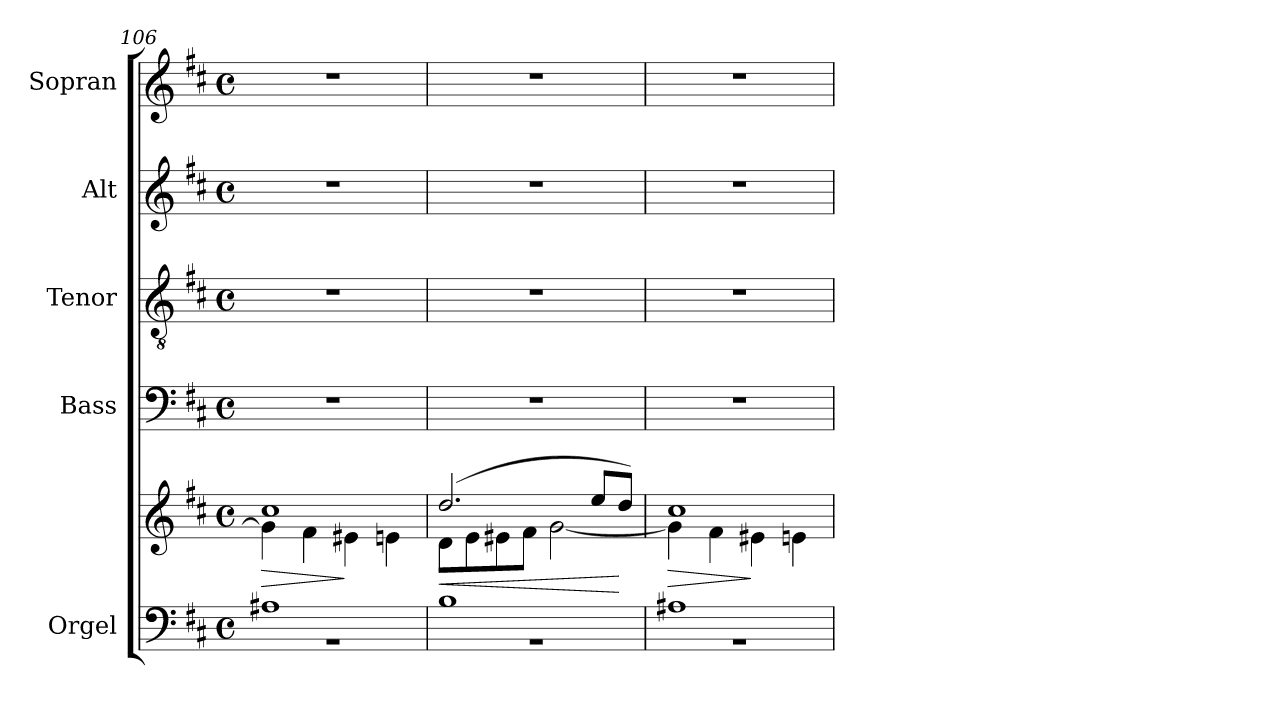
**kern	**kern	**dynam	**kern	**kern	**kern	**kern
*part5	*part5	*part5	*part4	*part3	*part2	*part1
*staff6	*staff5	*staff5/6	*staff4	*staff3	*staff2	*staff1
*I"Orgel	*	*	*I"Bass	*I"Tenor	*I"Alt	*I"Sopran
*I'Org.	*	*	*I'B.	*I'T.	*I'A.	*I'S.
*clefF4	*clefG2	*	*clefF4	*clefGv2	*clefG2	*clefG2
*k[f#c#]	*k[f#c#]	*	*k[f#c#]	*k[f#c#]	*k[f#c#]	*k[f#c#]
*D:	*D:	*	*D:	*D:	*D:	*D:
*M4/4	*M4/4	*	*M4/4	*M4/4	*M4/4	*M4/4
*met(c)	*met(c)	*	*met(c)	*met(c)	*met(c)	*met(c)
=106	=106	=106	=106	=106	=106	=106
*^	*	*	*	*	*	*
!	!	!	!LO:HP:b	!	!	!	!
*	*	*^	*	*	*	*	*
1A#X	1rBB	1cc#	4g\]	>	1r	1r	1r	1r
.	.	.	4f#\	.	.	.	.	.
.	.	.	4e#X\	]	.	.	.	.
.	.	.	4en\	.	.	.	.	.
=107	=107	=107	=107	=107	=107	=107	=107	=107
!	!	!	!	!LO:HP:b	!	!	!	!
1B	1rBB	(2.dd/	8d\L	<	1r	1r	1r	1r
.	.	.	8e\	.	.	.	.	.
.	.	.	8e#X\	.	.	.	.	.
.	.	.	8f#\J	.	.	.	.	.
.	.	.	[<2g\	.	.	.	.	.
.	.	8ee/L	.	.	.	.	.	.
.	.	8dd/J)	.	[	.	.	.	.
=108	=108	=108	=108	=108	=108	=108	=108	=108
!	!	!	!	!LO:HP:b	!	!	!	!
1A#X	1rBB	1cc#	4g\]	>	1r	1r	1r	1r
.	.	.	4f#\	.	.	.	.	.
.	.	.	4e#X\	]	.	.	.	.
.	.	.	4en\	.	.	.	.	.
*v	*v	*	*	*	*	*	*	*
*	*v	*v	*	*	*	*	*
=	=	=	=	=	=	=
*-	*-	*-	*-	*-	*-	*-
